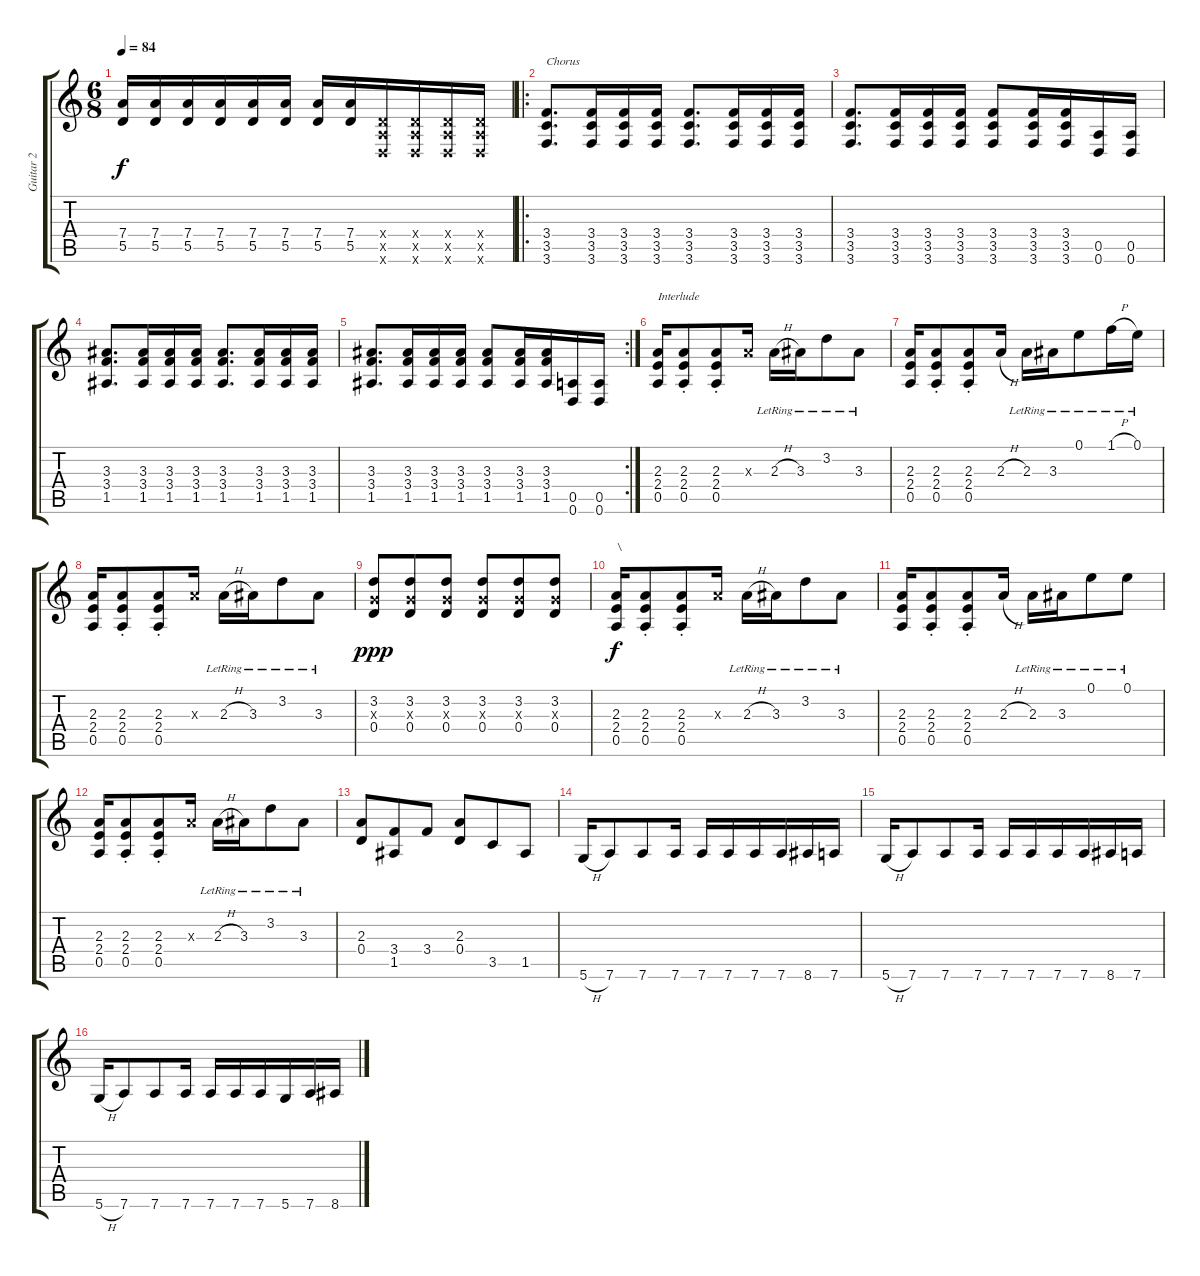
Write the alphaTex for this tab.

\track ("Guitar 2" "Guitar 2") {instrument distortionguitar}
\staff {score tabs}
\tuning (E4 B3 G3 D3 A2 D2) {hide}
\ts (6 8)
\tempo 84
\clef g2
\ks c
(7.4 5.5).16{dy f} (7.4 5.5).16 (7.4 5.5).16 (7.4 5.5).16 (7.4 5.5).16 (7.4 5.5).16 (7.4 5.5).16 (7.4 5.5).16 (0.4{x} 0.5{x} 0.6{x}).16 (0.4{x} 0.5{x} 0.6{x}).16 (0.4{x} 0.5{x} 0.6{x}).16 (0.4{x} 0.5{x} 0.6{x}).16 |
\ro
(3.4 3.5 3.6).8{d txt "Chorus"} (3.4 3.5 3.6).16 (3.4 3.5 3.6).16 (3.4 3.5 3.6).16 (3.4 3.5 3.6).8{d} (3.4 3.5 3.6).16 (3.4 3.5 3.6).16 (3.4 3.5 3.6).16 |
(3.4 3.5 3.6).8{d} (3.4 3.5 3.6).16 (3.4 3.5 3.6).16 (3.4 3.5 3.6).16 (3.4 3.5 3.6).8 (3.4 3.5 3.6).16 (3.4 3.5 3.6).16 (0.5 0.6).16 (0.5 0.6).16 |
(3.3 3.4 1.5).8{d} (3.3 3.4 1.5).16 (3.3 3.4 1.5).16 (3.3 3.4 1.5).16 (3.3 3.4 1.5).8{d} (3.3 3.4 1.5).16 (3.3 3.4 1.5).16 (3.3 3.4 1.5).16 |
\rc 2
(3.3 3.4 1.5).8{d} (3.3 3.4 1.5).16 (3.3 3.4 1.5).16 (3.3 3.4 1.5).16 (3.3 3.4 1.5).8 (3.3 3.4 1.5).16 (3.3 3.4 1.5).16 (0.5 0.6).16 (0.5 0.6).16 |
(2.3 2.4 0.5).16{txt "Interlude"} (2.3{st} 2.4{st} 0.5{st}).8 (2.3{st} 2.4{st} 0.5{st}).8 2.3{x}.16 2.3{h lr}.16 3.3{lr}.16 3.2{lr}.8 3.3{lr}.8 |
(2.3 2.4 0.5).16 (2.3{st} 2.4{st} 0.5{st}).8 (2.3{st} 2.4{st} 0.5{st}).8 2.3{h}.16 2.3{lr}.16 3.3{lr}.16 0.1{lr}.8 1.1{h lr}.16 0.1{lr}.16 |
(2.3 2.4 0.5).16 (2.3{st} 2.4{st} 0.5{st}).8 (2.3{st} 2.4{st} 0.5{st}).8 2.3{x}.16 2.3{h lr}.16 3.3{lr}.16 3.2{lr}.8 3.3{lr}.8 |
(3.2 0.3{x} 0.4).8{dy ppp} (3.2 0.3{x} 0.4).8 (3.2 0.3{x} 0.4).8 (3.2 0.3{x} 0.4).8 (3.2 0.3{x} 0.4).8 (3.2 0.3{x} 0.4).8 |
(2.3 2.4 0.5).16{txt "\\" dy f} (2.3{st} 2.4{st} 0.5{st}).8 (2.3{st} 2.4{st} 0.5{st}).8 2.3{x}.16 2.3{h lr}.16 3.3{lr}.16 3.2{lr}.8 3.3{lr}.8 |
(2.3 2.4 0.5).16 (2.3{st} 2.4{st} 0.5{st}).8 (2.3{st} 2.4{st} 0.5{st}).8 2.3{h}.16 2.3{lr}.16 3.3{lr}.16 0.1{lr}.8 0.1{lr}.8 |
(2.3 2.4 0.5).16 (2.3{st} 2.4{st} 0.5{st}).8 (2.3{st} 2.4{st} 0.5{st}).8 2.3{x}.16 2.3{h lr}.16 3.3{lr}.16 3.2{lr}.8 3.3{lr}.8 |
(2.3 0.4).8 (3.4 1.5).8 3.4.8 (2.3 0.4).8 3.5.8 1.5.8 |
5.6{h}.16 7.6.8 7.6.8 7.6.16 7.6.16 7.6.16 7.6.16 7.6.16 8.6.16 7.6.16 |
5.6{h}.16 7.6.8 7.6.8 7.6.16 7.6.16 7.6.16 7.6.16 7.6.16 8.6.16 7.6.16 |
5.6{h}.16 7.6.8 7.6.8 7.6.16 7.6.16 7.6.16 7.6.16 5.6.16 7.6.16 8.6.16
